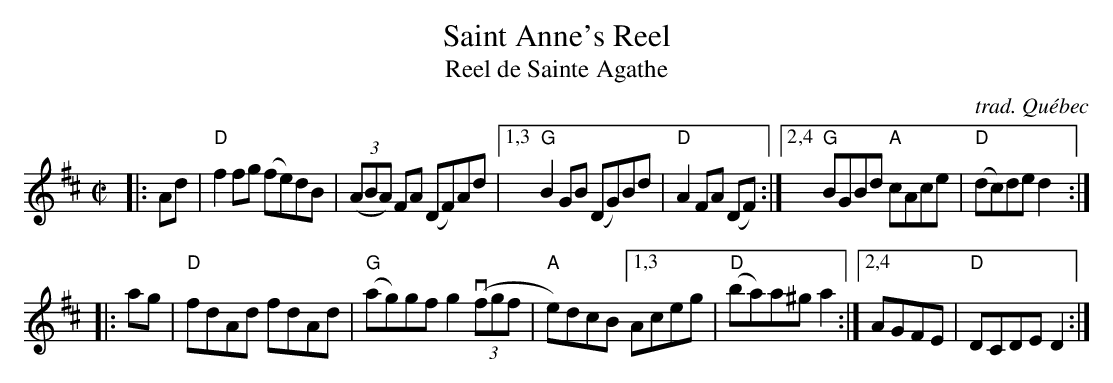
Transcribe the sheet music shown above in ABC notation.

X:1
T: Saint Anne's Reel
T: Reel de Sainte Agathe
O: trad. Qu\'ebec
M: C|
L: 1/8
K: D
|: Ad |\
"D"f2fg (fe)dB | (3(ABA) FA (DF)Ad |\
[1,3 "G"B2GB (DG)Bd | "D"A2FA (DF) :|\
[2,4 "G"BGBd "A"cAce | "D"(dc)de d2 :|
|: ag |\
"D"fdAd fdAd | "G"(ag)gf g2 ((3vfgf | "A"e)dcB \
[1,3 Aceg | "D"(ba)a^g a2 :|[2,4 AGFE | "D"DCDE D2 :|
